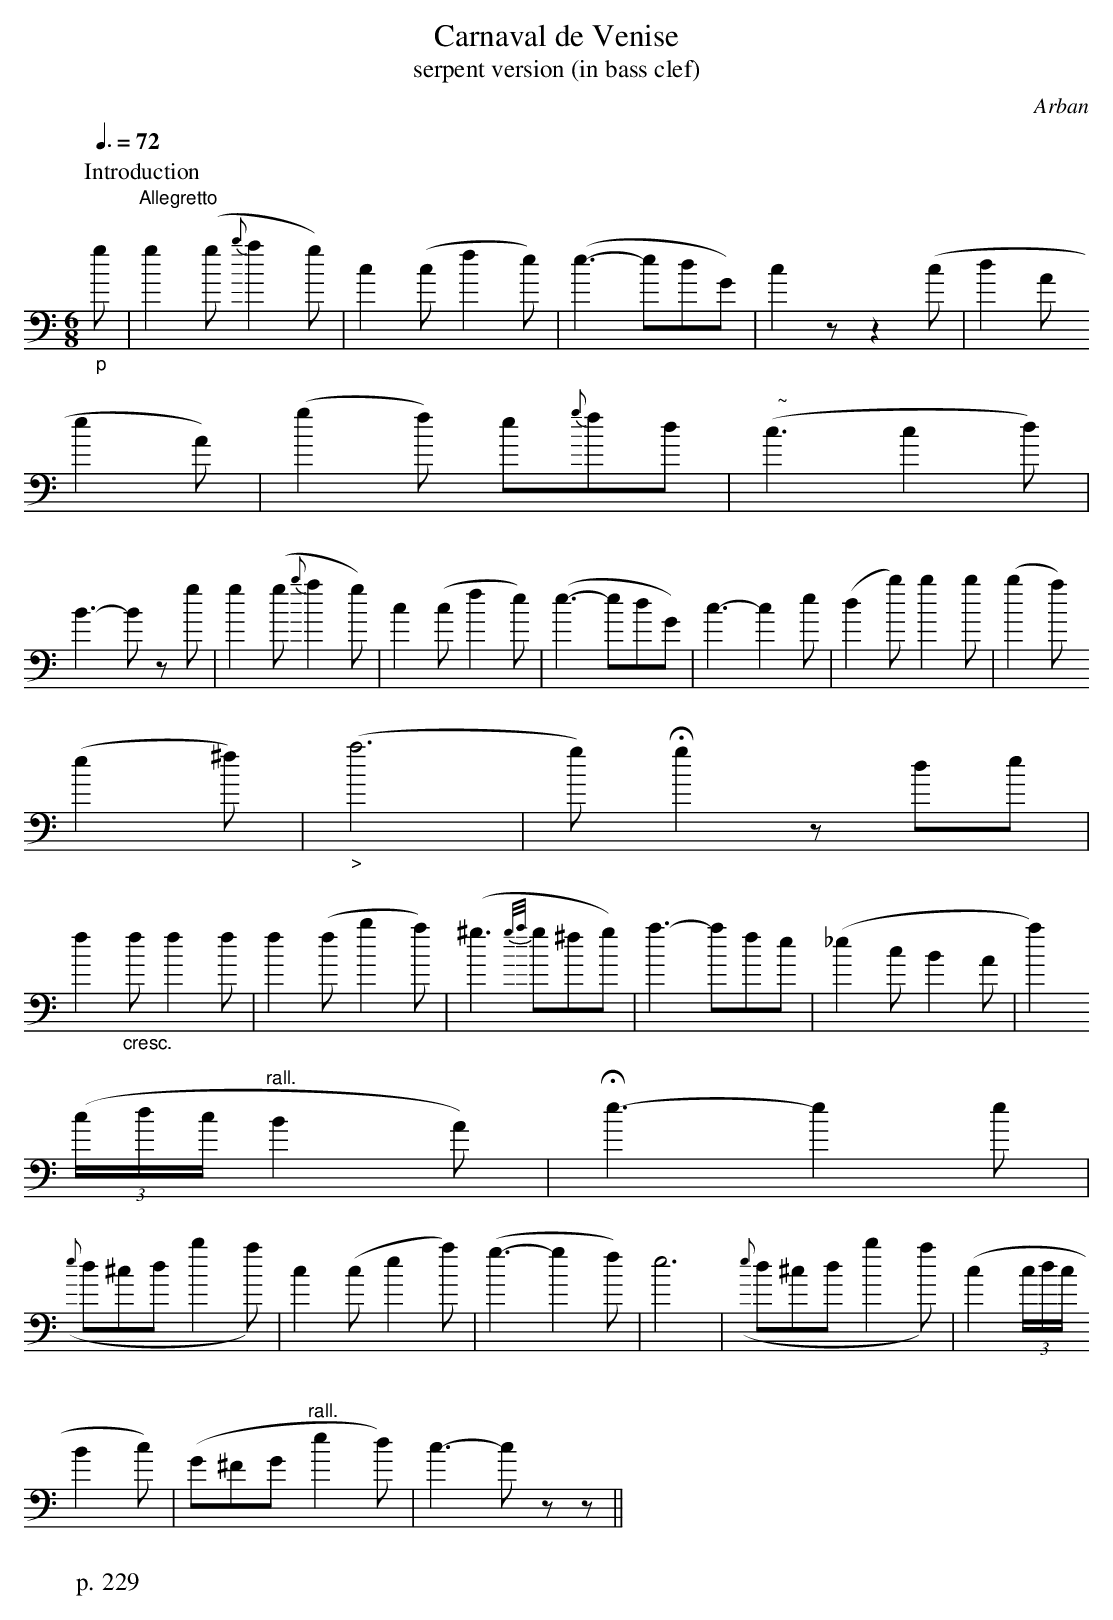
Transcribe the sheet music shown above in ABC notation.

X:1
T:Carnaval de Venise
T:serpent version (in bass clef)
C:Arban
M:6/8
L:1/8
Q:3/8=72
K:C bass
P:Introduction
"_p"g|"^Allegretto"g2(g {b}a2g)|c2(c f2e)|(e3- edG)|c2 z z2 (c|d2A
e2A)|(g2f) e{g}fd|("   ~"c3 c2d)|
W:p. 229
B3-B z g|g2(g {b}a2g)|c2(c f2e)|(e3- edG)|c3-c2e|(d2b) b2b|(b2a)
(e2^f)|("_>"a6|g)Hg2 z de|
f2"_cresc."f f2f|f2(f b2a)|(^g3 {g/2a/2}g^fg)|a3-afe|(_e2cB2A|a2)
((3c/2d/2c/2 "^rall."B2A)|He3-e2e|
({e}d^cd b2a)|c2(c e2a)|(g3-g2f)|e6|({e}d^cd b2a)|(c2(3c/2d/2c/2
B2c)|(G^FG "^rall."e2d)|c3-c z z ||
